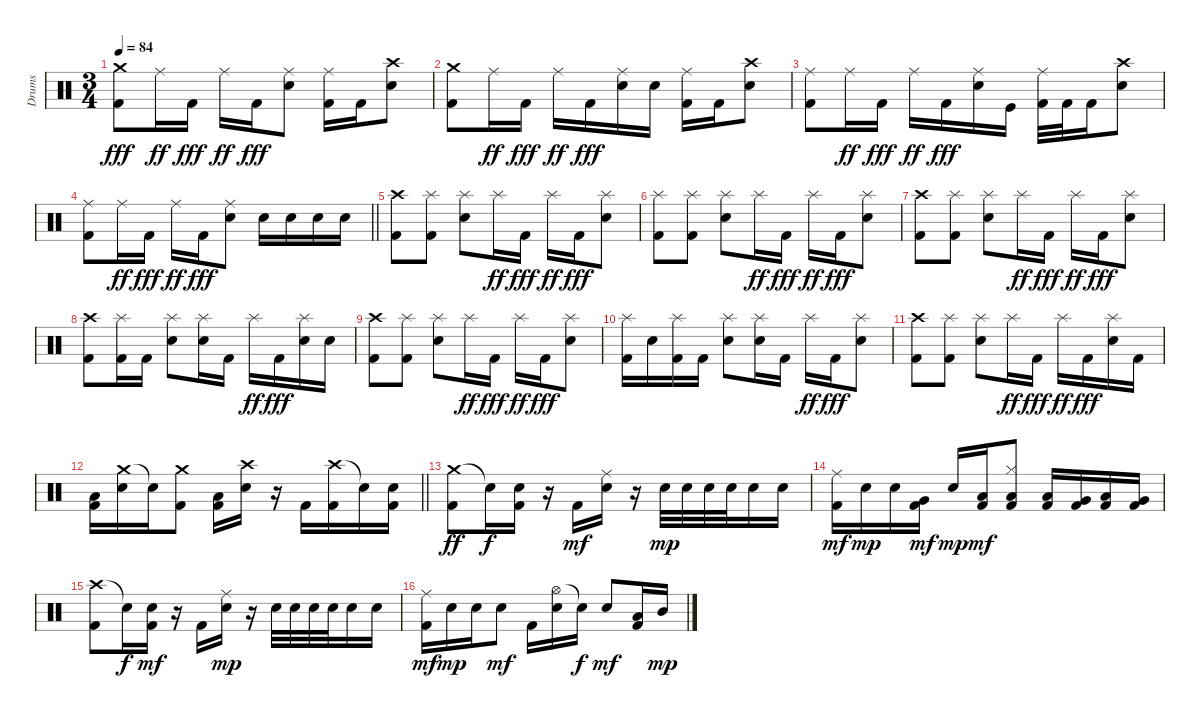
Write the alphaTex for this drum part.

\track ("Drums" "Drums") {instrument percussion}
\staff {score}
\articulation defaults
\ts (3 4)
\tempo 84
\clef neutral
\ks c
("Crash medium (hit)" "Kick (hit) 2").8{dy fff} "Ride (middle)".16{dy ff} "Kick (hit) 2".16{dy fff} "Ride (middle)".16{dy ff} "Kick (hit) 2".16{dy fff} ("Ride (middle)" "Snare (hit) 2").8 ("Ride (middle)" "Kick (hit) 2").16 "Kick (hit) 2".16 ("Crash high (hit)" "Snare (hit) 2").8 |
("Crash medium (hit)" "Kick (hit) 2").8 "Ride (middle)".16{dy ff} "Kick (hit) 2".16{dy fff} "Ride (middle)".16{dy ff} "Kick (hit) 2".16{dy fff} ("Ride (middle)" "Snare (hit) 2").16 "Snare (hit) 2".16 ("Ride (middle)" "Kick (hit) 2").16 "Kick (hit) 2".16 ("Crash high (hit)" "Snare (hit) 2").8 |
("Ride (middle)" "Kick (hit) 2").8 "Ride (middle)".16{dy ff} "Kick (hit) 2".16{dy fff} "Ride (middle)".16{dy ff} "Kick (hit) 2".16{dy fff} ("Ride (middle)" "Snare (hit) 2").16 "Kick (hit)".16 ("Ride (middle)" "Kick (hit) 2").32 "Kick (hit) 2".32 "Kick (hit) 2".16 ("Crash high (hit)" "Snare (hit) 2").8 |
\barLineRight lightlight
("Ride (middle)" "Kick (hit) 2").8 "Ride (middle)".16{dy ff} "Kick (hit) 2".16{dy fff} "Ride (middle)".16{dy ff} "Kick (hit) 2".16{dy fff} ("Ride (middle)" "Snare (hit) 2").8 "Snare (hit) 2".16 "Snare (hit) 2".16 "Snare (hit) 2".16 "Snare (hit) 2".16 |
\section ("" "")
("Crash high (hit)" "Kick (hit) 2").8 ("Splash (hit)" "Kick (hit) 2").8 ("Splash (hit)" "Snare (hit) 2").8 "Splash (hit)".16{dy ff} "Kick (hit) 2".16{dy fff} "Splash (hit)".16{dy ff} "Kick (hit) 2".16{dy fff} ("Splash (hit)" "Snare (hit) 2").8 |
("Splash (hit)" "Kick (hit) 2").8 ("Splash (hit)" "Kick (hit) 2").8 ("Splash (hit)" "Snare (hit) 2").8 "Splash (hit)".16{dy ff} "Kick (hit) 2".16{dy fff} "Splash (hit)".16{dy ff} "Kick (hit) 2".16{dy fff} ("Splash (hit)" "Snare (hit) 2").8 |
("Crash high (hit)" "Kick (hit) 2").8 ("Splash (hit)" "Kick (hit) 2").8 ("Splash (hit)" "Snare (hit) 2").8 "Splash (hit)".16{dy ff} "Kick (hit) 2".16{dy fff} "Splash (hit)".16{dy ff} "Kick (hit) 2".16{dy fff} ("Splash (hit)" "Snare (hit) 2").8 |
("Crash high (hit)" "Kick (hit) 2").8 ("Splash (hit)" "Kick (hit) 2").16 "Kick (hit) 2".16 ("Splash (hit)" "Snare (hit) 2").8 ("Splash (hit)" "Snare (hit) 2").16 "Kick (hit) 2".16 "Splash (hit)".16{dy ff} "Kick (hit) 2".16{dy fff} ("Splash (hit)" "Snare (hit) 2").16 "Snare (hit) 2".16 |
("Crash high (hit)" "Kick (hit) 2").8 ("Splash (hit)" "Kick (hit) 2").8 ("Splash (hit)" "Snare (hit) 2").8 "Splash (hit)".16{dy ff} "Kick (hit) 2".16{dy fff} "Splash (hit)".16{dy ff} "Kick (hit) 2".16{dy fff} ("Splash (hit)" "Snare (hit) 2").8 |
("Splash (hit)" "Kick (hit) 2").16 "Snare (hit) 2".16 ("Splash (hit)" "Kick (hit) 2").16 "Kick (hit) 2".16 ("Splash (hit)" "Snare (hit) 2").8 ("Splash (hit)" "Snare (hit) 2").16 "Kick (hit) 2".16 "Splash (hit)".16{dy ff} "Kick (hit) 2".16{dy fff} ("Splash (hit)" "Snare (hit) 2").8 |
("Crash high (hit)" "Kick (hit) 2").8 ("Splash (hit)" "Kick (hit) 2").8 ("Splash (hit)" "Snare (hit) 2").8 "Splash (hit)".16{dy ff} "Kick (hit) 2".16{dy fff} "Splash (hit)".16{dy ff} "Kick (hit) 2".16{dy fff} ("Splash (hit)" "Snare (hit) 2").16 "Kick (hit) 2".16 |
\barLineRight lightlight
("Low Floor Tom (hit)" "Kick (hit) 2").16 ("Crash medium (hit)" "Snare (hit) 2").16 "Snare (hit)"{t}.16 ("Crash medium (hit)" "Kick (hit) 2").8 ("Low Floor Tom (hit)" "Kick (hit) 2").16 ("Crash high (hit)" "Snare (hit) 2").16 r.16 "Kick (hit) 2".16 ("Crash high (hit)" "Kick (hit) 2").16 "Snare (hit)"{t}.16 ("Snare (hit) 2" "Kick (hit) 2").16 |
\section ("" "")
("Crash medium (hit)" "Kick (hit) 2").8{dy ff} "Snare (hit)"{t}.16{dy f} ("Snare (hit) 2" "Kick (hit) 2").16 r.16 "Kick (hit) 2".16{dy mf} ("Ride (middle)" "Snare (hit) 2").16 r.16 "Snare (hit) 2".32{dy mp} "Snare (hit) 2".32 "Snare (hit) 2".32 "Snare (hit) 2".32 "Snare (hit) 2".16 "Snare (hit) 2".16 |
("Ride (middle)" "Kick (hit) 2").16{dy mf} "Snare (hit) 2".16{dy mp} "Snare (hit) 2".16 ("Very Low Tom (hit)" "Kick (hit) 2").16{dy mf} "Snare (hit) 2".16{dy mp} ("Low Floor Tom (hit)" "Kick (hit) 2").16{dy mf} ("Hi-Hat (closed)" "Low Tom (hit)" "Kick (hit) 2").8 ("Low Tom (hit)" "Kick (hit) 2").16 ("Very Low Tom (hit)" "Kick (hit) 2").16 ("Low Floor Tom (hit)" "Kick (hit) 2").16 ("Very Low Tom (hit)" "Kick (hit) 2").16 |
("Crash high (hit)" "Kick (hit) 2").8 "Snare (hit)"{t}.16{dy f} ("Snare (hit) 2" "Kick (hit) 2").16{dy mf} r.16 "Kick (hit) 2".16 ("Ride (middle)" "Snare (hit) 2").16{dy mp} r.16 "Snare (hit) 2".32 "Snare (hit) 2".32 "Snare (hit) 2".32 "Snare (hit) 2".32 "Snare (hit) 2".16 "Snare (hit) 2".16 |
("Ride (middle)" "Kick (hit) 2").16{dy mf} "Snare (hit) 2".16{dy mp} "Snare (hit) 2".16 "Snare (hit) 2".8{dy mf} "Kick (hit) 2".16 ("Hi-Hat (open)" "Snare (hit) 2").16 "Snare (hit)"{t}.16{dy f} "Snare (hit) 2".8{dy mf} ("Low Tom (hit)" "Kick (hit) 2").16 "Mid Tom (hit)".16{dy mp}
